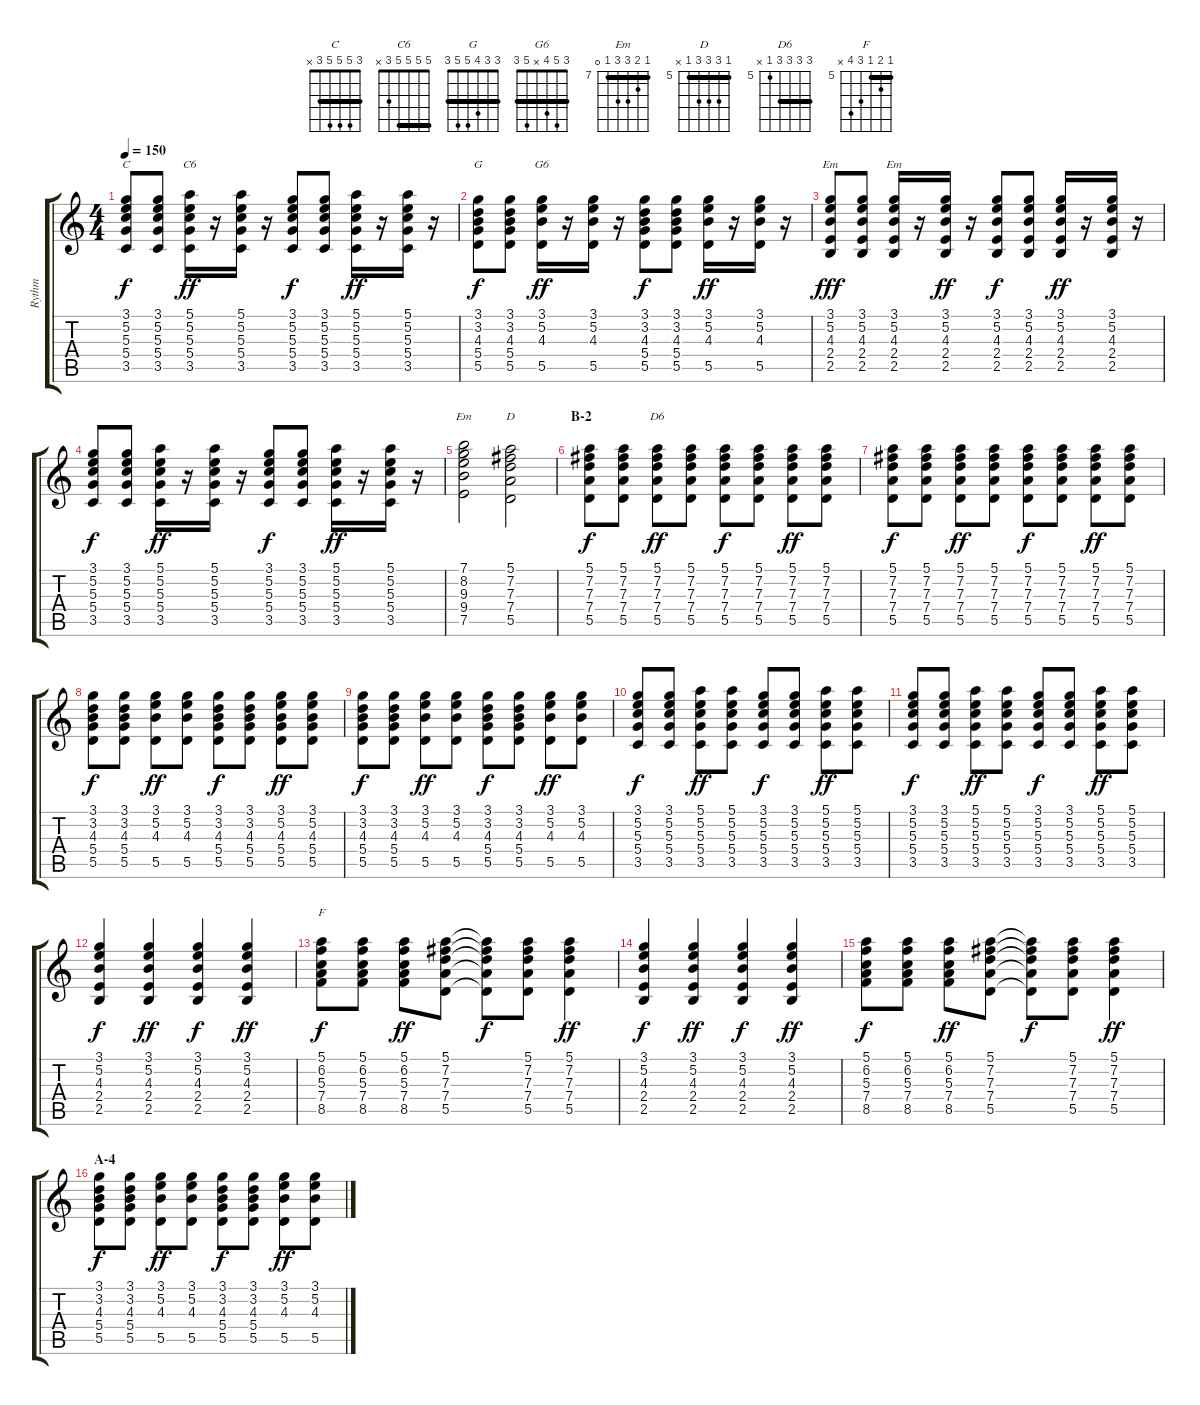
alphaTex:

\track ("Rythm" "Rythm") {instrument acousticguitarsteel}
\staff {score tabs}
\tuning (E4 B3 G3 D3 A2 E2) {hide}
\chord ("C" 3 5 5 5 3 x) {barre 3}
\chord ("C6" 5 5 5 5 3 x) {barre 5}
\chord ("G" 3 3 4 5 5 3) {barre 3}
\chord ("G6" 3 5 4 x 5 3) {barre 3}
\chord ("Em" 3 5 4 2 2 0) {barre 2}
\chord ("Em" 7 5 4 5 x 0) {firstfret 4}
\chord ("Em" 7 8 9 9 7 0) {firstfret 7 barre 7}
\chord ("D" 5 7 7 7 5 x) {firstfret 5 barre 5}
\chord ("D6" 7 7 7 7 5 x) {firstfret 5 barre 7}
\chord ("F" 5 6 5 7 8 x) {firstfret 5 barre 5}
\ts (4 4)
\tempo 150
\clef g2
\ks c
(3.1 5.2 5.3 5.4 3.5).8{ch "C" dy f} (3.1 5.2 5.3 5.4 3.5).8 (5.1 5.2 5.3 5.4 3.5).16{ch "C6" dy ff} r.16 (5.1 5.2 5.3 5.4 3.5).16 r.16 (3.1 5.2 5.3 5.4 3.5).8{dy f} (3.1 5.2 5.3 5.4 3.5).8 (5.1 5.2 5.3 5.4 3.5).16{dy ff} r.16 (5.1 5.2 5.3 5.4 3.5).16 r.16 |
(3.1 3.2 4.3 5.4 5.5).8{ch "G" dy f} (3.1 3.2 4.3 5.4 5.5).8 (3.1 5.2 4.3 5.5).16{ch "G6" dy ff} r.16 (3.1 5.2 4.3 5.5).16 r.16 (3.1 3.2 4.3 5.4 5.5).8{dy f} (3.1 3.2 4.3 5.4 5.5).8 (3.1 5.2 4.3 5.5).16{dy ff} r.16 (3.1 5.2 4.3 5.5).16 r.16 |
(3.1 5.2 4.3 2.4 2.5).8{ch "Em" dy fff} (3.1 5.2 4.3 2.4 2.5).8 (3.1 5.2 4.3 2.4 2.5).16{ch "Em"} r.16 (3.1 5.2 4.3 2.4 2.5).16{dy ff} r.16 (3.1 5.2 4.3 2.4 2.5).8{dy f} (3.1 5.2 4.3 2.4 2.5).8 (3.1 5.2 4.3 2.4 2.5).16{dy ff} r.16 (3.1 5.2 4.3 2.4 2.5).16 r.16 |
(3.1 5.2 5.3 5.4 3.5).8{dy f} (3.1 5.2 5.3 5.4 3.5).8 (5.1 5.2 5.3 5.4 3.5).16{dy ff} r.16 (5.1 5.2 5.3 5.4 3.5).16 r.16 (3.1 5.2 5.3 5.4 3.5).8{dy f} (3.1 5.2 5.3 5.4 3.5).8 (5.1 5.2 5.3 5.4 3.5).16{dy ff} r.16 (5.1 5.2 5.3 5.4 3.5).16 r.16 |
(7.1 8.2 9.3 9.4 7.5).2{ch "Em"} (5.1 7.2 7.3 7.4 5.5).2{ch "D"} |
\section ("" "B-2")
(5.1 7.2 7.3 7.4 5.5).8{dy f} (5.1 7.2 7.3 7.4 5.5).8 (5.1 7.2 7.3 7.4 5.5).8{ch "D6" dy ff} (5.1 7.2 7.3 7.4 5.5).8 (5.1 7.2 7.3 7.4 5.5).8{dy f} (5.1 7.2 7.3 7.4 5.5).8 (5.1 7.2 7.3 7.4 5.5).8{dy ff} (5.1 7.2 7.3 7.4 5.5).8 |
(5.1 7.2 7.3 7.4 5.5).8{dy f} (5.1 7.2 7.3 7.4 5.5).8 (5.1 7.2 7.3 7.4 5.5).8{dy ff} (5.1 7.2 7.3 7.4 5.5).8 (5.1 7.2 7.3 7.4 5.5).8{dy f} (5.1 7.2 7.3 7.4 5.5).8 (5.1 7.2 7.3 7.4 5.5).8{dy ff} (5.1 7.2 7.3 7.4 5.5).8 |
(3.1 3.2 4.3 5.4 5.5).8{dy f} (3.1 3.2 4.3 5.4 5.5).8 (3.1 5.2 4.3 5.5).8{dy ff} (3.1 5.2 4.3 5.5).8 (3.1 3.2 4.3 5.4 5.5).8{dy f} (3.1 3.2 4.3 5.4 5.5).8 (3.1 5.2 4.3 5.4 5.5).8{dy ff} (3.1 5.2 4.3 5.4 5.5).8 |
(3.1 3.2 4.3 5.4 5.5).8{dy f} (3.1 3.2 4.3 5.4 5.5).8 (3.1 5.2 4.3 5.5).8{dy ff} (3.1 5.2 4.3 5.5).8 (3.1 3.2 4.3 5.4 5.5).8{dy f} (3.1 3.2 4.3 5.4 5.5).8 (3.1 5.2 4.3 5.5).8{dy ff} (3.1 5.2 4.3 5.5).8 |
(3.1 5.2 5.3 5.4 3.5).8{dy f} (3.1 5.2 5.3 5.4 3.5).8 (5.1 5.2 5.3 5.4 3.5).8{dy ff} (5.1 5.2 5.3 5.4 3.5).8 (3.1 5.2 5.3 5.4 3.5).8{dy f} (3.1 5.2 5.3 5.4 3.5).8 (5.1 5.2 5.3 5.4 3.5).8{dy ff} (5.1 5.2 5.3 5.4 3.5).8 |
(3.1 5.2 5.3 5.4 3.5).8{dy f} (3.1 5.2 5.3 5.4 3.5).8 (5.1 5.2 5.3 5.4 3.5).8{dy ff} (5.1 5.2 5.3 5.4 3.5).8 (3.1 5.2 5.3 5.4 3.5).8{dy f} (3.1 5.2 5.3 5.4 3.5).8 (5.1 5.2 5.3 5.4 3.5).8{dy ff} (5.1 5.2 5.3 5.4 3.5).8 |
(3.1 5.2 4.3 2.4 2.5).4{dy f} (3.1 5.2 4.3 2.4 2.5).4{dy ff} (3.1 5.2 4.3 2.4 2.5).4{dy f} (3.1 5.2 4.3 2.4 2.5).4{dy ff} |
(5.1 6.2 5.3 7.4 8.5).8{ch "F" dy f} (5.1 6.2 5.3 7.4 8.5).8 (5.1 6.2 5.3 7.4 8.5).8{dy ff} (5.1 7.2 7.3 7.4 5.5).8 (5.1{t} 7.2{t} 7.3{t} 7.4{t} 5.5{t}).8{dy f} (5.1 7.2 7.3 7.4 5.5).8 (5.1 7.2 7.3 7.4 5.5).4{dy ff} |
(3.1 5.2 4.3 2.4 2.5).4{dy f} (3.1 5.2 4.3 2.4 2.5).4{dy ff} (3.1 5.2 4.3 2.4 2.5).4{dy f} (3.1 5.2 4.3 2.4 2.5).4{dy ff} |
(5.1 6.2 5.3 7.4 8.5).8{dy f} (5.1 6.2 5.3 7.4 8.5).8 (5.1 6.2 5.3 7.4 8.5).8{dy ff} (5.1 7.2 7.3 7.4 5.5).8 (5.1{t} 7.2{t} 7.3{t} 7.4{t} 5.5{t}).8{dy f} (5.1 7.2 7.3 7.4 5.5).8 (5.1 7.2 7.3 7.4 5.5).4{dy ff} |
\section ("" "A-4")
(3.1 3.2 4.3 5.4 5.5).8{dy f} (3.1 3.2 4.3 5.4 5.5).8 (3.1 5.2 4.3 5.5).8{dy ff} (3.1 5.2 4.3 5.5).8 (3.1 3.2 4.3 5.4 5.5).8{dy f} (3.1 3.2 4.3 5.4 5.5).8 (3.1 5.2 4.3 5.5).8{dy ff} (3.1 5.2 4.3 5.5).8
